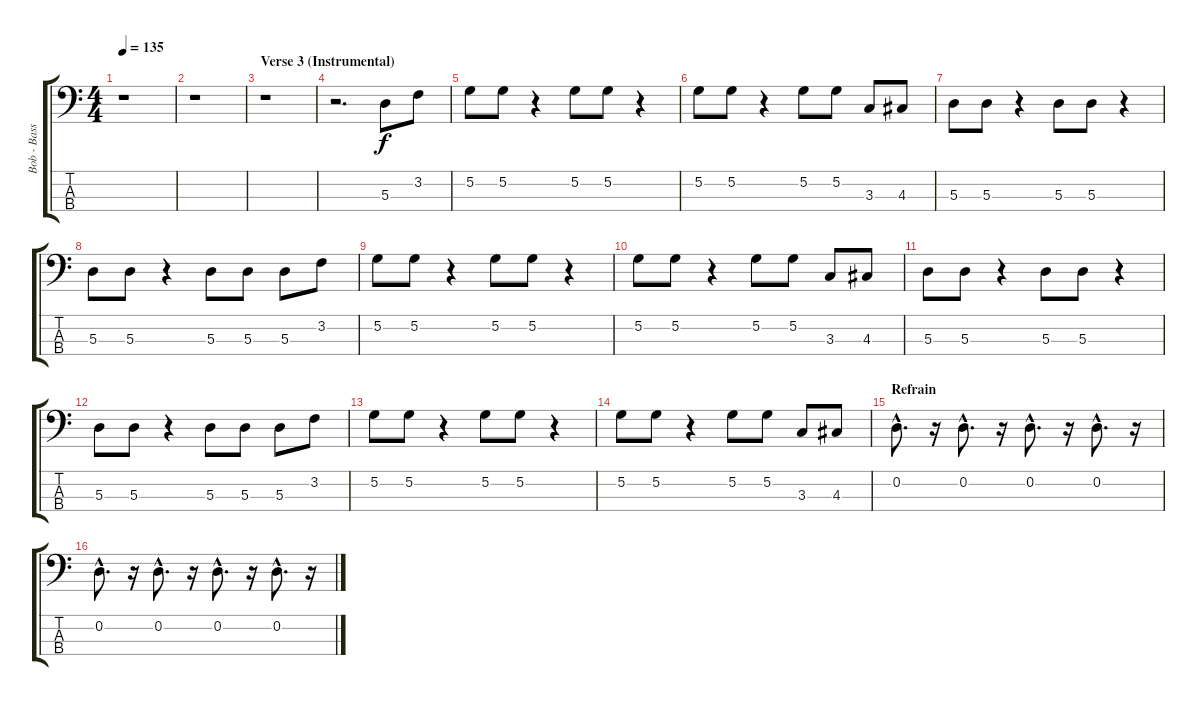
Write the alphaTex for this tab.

\track ("Bob - Bass" "Bob - Bass") {instrument electricbassfinger}
\staff {score tabs}
\tuning (G2 D2 A1 E1) {hide}
\ts (4 4)
\tempo 135
\clef f4
\ks c
r.1{dy f} |
r.1 |
\section ("" "Verse 3 (Instrumental)")
r.1 |
r.2{d} 5.3.8 3.2.8 |
5.2.8 5.2.8 r.4 5.2.8 5.2.8 r.4 |
5.2.8 5.2.8 r.4 5.2.8 5.2.8 3.3.8 4.3.8 |
5.3.8 5.3.8 r.4 5.3.8 5.3.8 r.4 |
5.3.8 5.3.8 r.4 5.3.8 5.3.8 5.3.8 3.2.8 |
5.2.8 5.2.8 r.4 5.2.8 5.2.8 r.4 |
5.2.8 5.2.8 r.4 5.2.8 5.2.8 3.3.8 4.3.8 |
5.3.8 5.3.8 r.4 5.3.8 5.3.8 r.4 |
5.3.8 5.3.8 r.4 5.3.8 5.3.8 5.3.8 3.2.8 |
5.2.8 5.2.8 r.4 5.2.8 5.2.8 r.4 |
5.2.8 5.2.8 r.4 5.2.8 5.2.8 3.3.8 4.3.8 |
\section ("" "Refrain")
0.2{hac}.8{d} r.16 0.2{hac}.8{d} r.16 0.2{hac}.8{d} r.16 0.2{hac}.8{d} r.16 |
0.2{hac}.8{d} r.16 0.2{hac}.8{d} r.16 0.2{hac}.8{d} r.16 0.2{hac}.8{d} r.16
